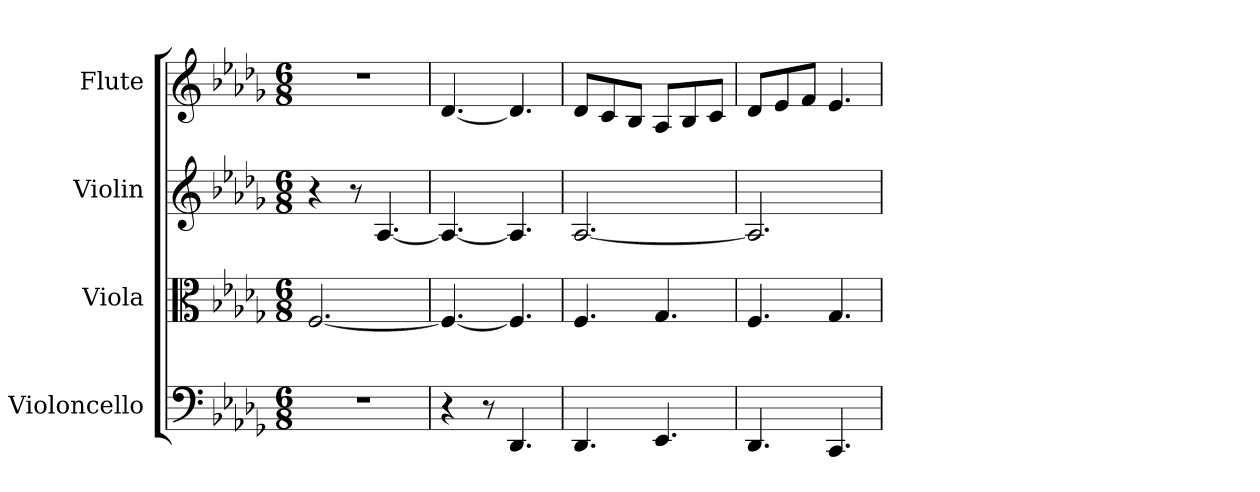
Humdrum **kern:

**kern	**kern	**kern	**kern
*part4	*part3	*part2	*part1
*staff4	*staff3	*staff2	*staff1
*I"Violoncello	*I"Viola	*I"Violin	*I"Flute
*I'Vc	*I'Vla	*I'Vln	*I'Fl
*clefF4	*clefC3	*clefG2	*clefG2
*k[b-e-a-d-g-]	*k[b-e-a-d-g-]	*k[b-e-a-d-g-]	*k[b-e-a-d-g-]
*D-:	*D-:	*D-:	*D-:
*M6/8	*M6/8	*M6/8	*M6/8
*MM40	*MM40	*MM40	*MM40
=1	=1	=1	=1
2.r	[2.F	4r	2.r
.	.	8r	.
.	.	[4.A-	.
=2	=2	=2	=2
4r	4.F_	4.A-_	[4.d-
8r	.	.	.
4.DD-	4.F]	4.A-]	4.d-]
=3	=3	=3	=3
4.DD-	4.F	[2.A-	8d-/L
.	.	.	8c/
.	.	.	8B-/J
4.EE-	4.G-	.	8A-/L
.	.	.	8B-/
.	.	.	8c/J
=4	=4	=4	=4
4.DD-	4.F	2.A-]	8d-/L
.	.	.	8e-/
.	.	.	8f/J
4.CC	4.G-	.	4.e-
=	=	=	=
*-	*-	*-	*-
